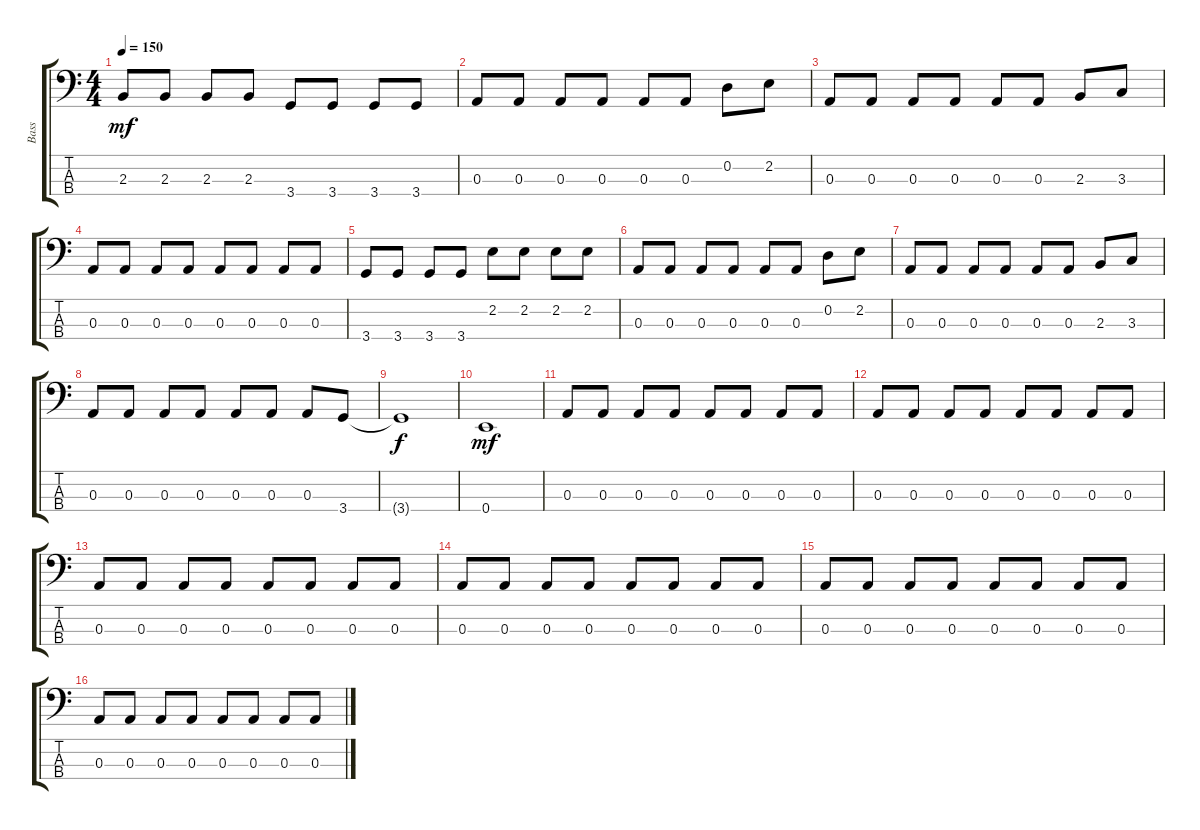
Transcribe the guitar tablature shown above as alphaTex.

\track ("Bass" "Bass") {instrument slapbass2}
\staff {score tabs}
\tuning (G2 D2 A1 E1) {hide}
\ts (4 4)
\tempo 150
\clef f4
\ks c
2.3.8{dy mf} 2.3.8 2.3.8 2.3.8 3.4.8 3.4.8 3.4.8 3.4.8 |
0.3.8 0.3.8 0.3.8 0.3.8 0.3.8 0.3.8 0.2.8 2.2.8 |
0.3.8 0.3.8 0.3.8 0.3.8 0.3.8 0.3.8 2.3.8 3.3.8 |
0.3.8 0.3.8 0.3.8 0.3.8 0.3.8 0.3.8 0.3.8 0.3.8 |
3.4.8 3.4.8 3.4.8 3.4.8 2.2.8 2.2.8 2.2.8 2.2.8 |
0.3.8 0.3.8 0.3.8 0.3.8 0.3.8 0.3.8 0.2.8 2.2.8 |
0.3.8 0.3.8 0.3.8 0.3.8 0.3.8 0.3.8 2.3.8 3.3.8 |
0.3.8 0.3.8 0.3.8 0.3.8 0.3.8 0.3.8 0.3.8 3.4.8 |
3.4{t}.1{dy f} |
0.4.1{dy mf} |
0.3.8 0.3.8 0.3.8 0.3.8 0.3.8 0.3.8 0.3.8 0.3.8 |
0.3.8 0.3.8 0.3.8 0.3.8 0.3.8 0.3.8 0.3.8 0.3.8 |
0.3.8 0.3.8 0.3.8 0.3.8 0.3.8 0.3.8 0.3.8 0.3.8 |
0.3.8 0.3.8 0.3.8 0.3.8 0.3.8 0.3.8 0.3.8 0.3.8 |
0.3.8 0.3.8 0.3.8 0.3.8 0.3.8 0.3.8 0.3.8 0.3.8 |
0.3.8 0.3.8 0.3.8 0.3.8 0.3.8 0.3.8 0.3.8 0.3.8
